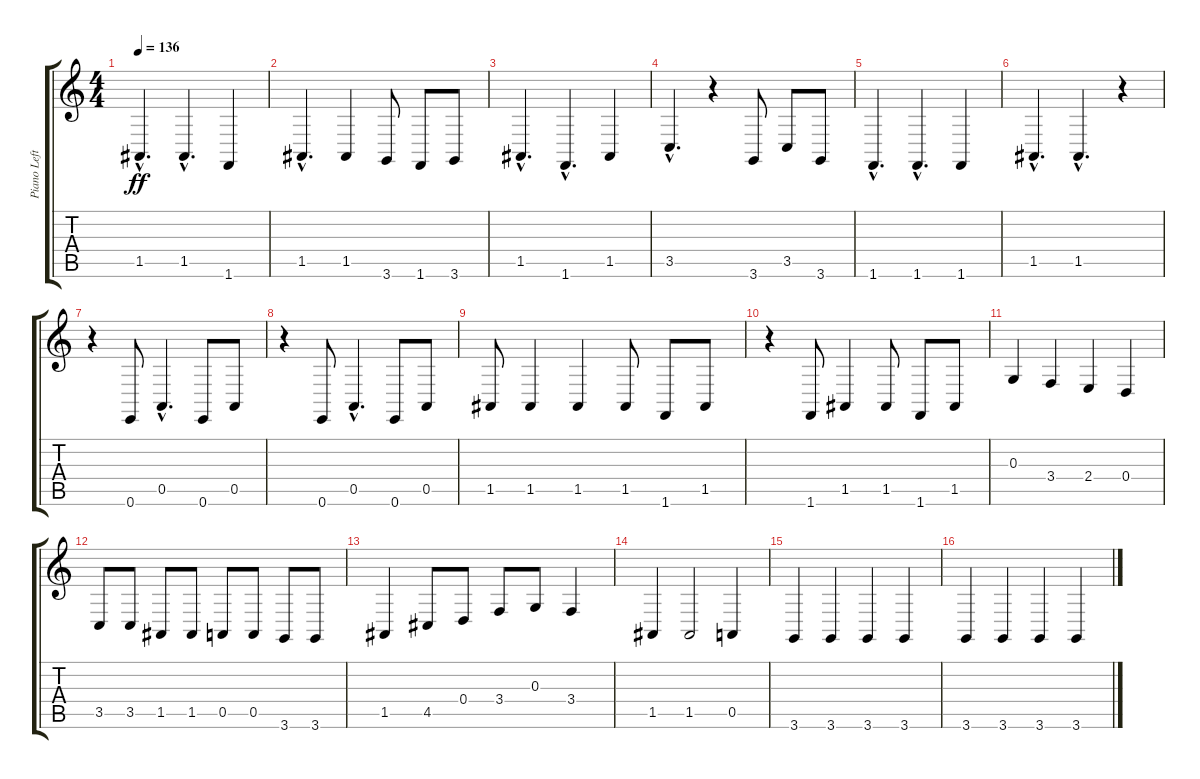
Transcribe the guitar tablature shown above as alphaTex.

\track ("Piano Left Hand" "Piano Left") {instrument acousticgrandpiano}
\staff {score tabs}
\tuning (E4 B3 G3 D3 A2 E2) {hide}
\ts (4 4)
\tempo 136
\clef g2
\ks c
1.5{hac}.4{d dy ff} 1.5{hac}.4{d} 1.6.4 |
1.5{hac}.4{d} 1.5.4 3.6.8 1.6.8 3.6.8 |
1.5{hac}.4{d} 1.6{hac}.4{d} 1.5.4 |
3.5{hac}.4{d} r.4 3.6.8 3.5.8 3.6.8 |
1.6{hac}.4{d} 1.6{hac}.4{d} 1.6.4 |
1.5{hac}.4{d} 1.5{hac}.4{d} r.4 |
r.4 0.6.8 0.5{hac}.4{d} 0.6.8 0.5.8 |
r.4 0.6.8 0.5{hac}.4{d} 0.6.8 0.5.8 |
1.5.8 1.5.4 1.5.4 1.5.8 1.6.8 1.5.8 |
r.4 1.6.8 1.5.4 1.5.8 1.6.8 1.5.8 |
0.3.4 3.4.4 2.4.4 0.4.4 |
3.5.8 3.5.8 1.5.8 1.5.8 0.5.8 0.5.8 3.6.8 3.6.8 |
1.5.4 4.5.8 0.4.8 3.4.8 0.3.8 3.4.4 |
1.5.4 1.5.2 0.5.4 |
3.6.4 3.6.4 3.6.4 3.6.4 |
3.6.4 3.6.4 3.6.4 3.6.4
